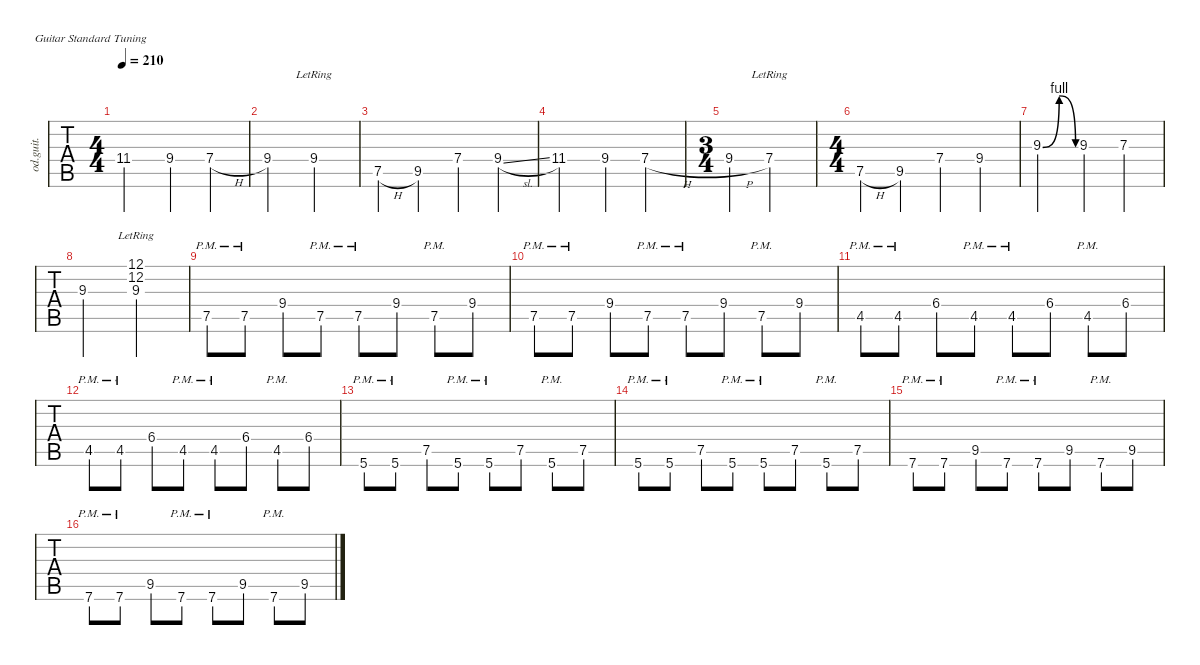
\defaultSystemsLayout 4
\hideDynamics
\bracketExtendMode nobrackets
\track ("guit1" "od.guit.") {instrument overdrivenguitar}
\staff {tabs}
\tuning (E4 B3 G3 D3 A2 E2)
\ts (4 4)
\tempo 210
\clef g2
\ks c
11.4{acc #}.2{dy mf} 9.4.4 7.4{h}.4 |
9.4.2 9.4{lr}.2 |
7.5{h}.4 9.5{acc #}.4 7.4.4 9.4{sl}.4 |
11.4{acc #}.2 9.4.4 7.4{h}.4 |
\ts (3 4)
\beaming (8 2 2 2)
9.4{h}.4 7.4{lr}.2 |
\ts (4 4)
\beaming (8 2 2 2 2)
7.5{h}.4 9.5{acc #}.4 7.4.4 9.4.4 |
9.3{be (bendrelease 0 0 10.2 4 20.4 4 30 0)}.2 9.3.4 7.3.4 |
9.3.2 (9.3{lr} 12.1{lr} 12.2{lr}).2 |
7.5{pm}.8 7.5{pm}.8 9.4.8 7.5{pm}.8 7.5{pm}.8 9.4.8 7.5{pm}.8 9.4.8 |
7.5{pm}.8 7.5{pm}.8 9.4.8 7.5{pm}.8 7.5{pm}.8 9.4.8 7.5{pm}.8 9.4.8 |
4.5{pm acc #}.8 4.5{pm acc #}.8 6.4{acc #}.8 4.5{pm acc #}.8 4.5{pm acc #}.8 6.4{acc #}.8 4.5{pm acc #}.8 6.4{acc #}.8 |
4.5{pm acc #}.8 4.5{pm acc #}.8 6.4{acc #}.8 4.5{pm acc #}.8 4.5{pm acc #}.8 6.4{acc #}.8 4.5{pm acc #}.8 6.4{acc #}.8 |
5.6{pm}.8 5.6{pm}.8 7.5.8 5.6{pm}.8 5.6{pm}.8 7.5.8 5.6{pm}.8 7.5.8 |
5.6{pm}.8 5.6{pm}.8 7.5.8 5.6{pm}.8 5.6{pm}.8 7.5.8 5.6{pm}.8 7.5.8 |
7.6{pm}.8 7.6{pm}.8 9.5{acc #}.8 7.6{pm}.8 7.6{pm}.8 9.5{acc #}.8 7.6{pm}.8 9.5{acc #}.8 |
7.6{pm}.8 7.6{pm}.8 9.5{acc #}.8 7.6{pm}.8 7.6{pm}.8 9.5{acc #}.8 7.6{pm}.8 9.5{acc #}.8
